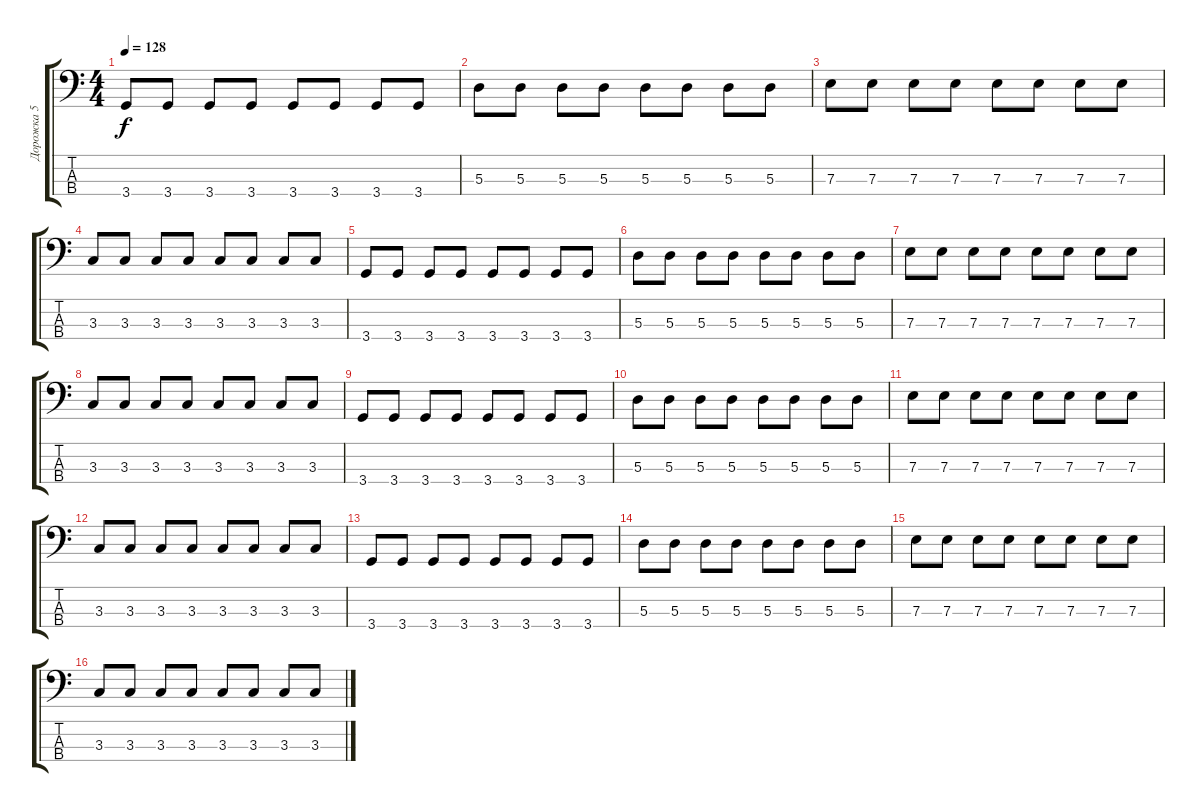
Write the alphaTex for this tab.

\track ("Дорожка 5" "Дорожка 5") {instrument electricbassfinger}
\staff {score tabs}
\tuning (G2 D2 A1 E1) {hide}
\ts (4 4)
\tempo 128
\clef f4
\ks c
3.4.8{dy f} 3.4.8 3.4.8 3.4.8 3.4.8 3.4.8 3.4.8 3.4.8 |
5.3.8 5.3.8 5.3.8 5.3.8 5.3.8 5.3.8 5.3.8 5.3.8 |
7.3.8 7.3.8 7.3.8 7.3.8 7.3.8 7.3.8 7.3.8 7.3.8 |
3.3.8 3.3.8 3.3.8 3.3.8 3.3.8 3.3.8 3.3.8 3.3.8 |
3.4.8 3.4.8 3.4.8 3.4.8 3.4.8 3.4.8 3.4.8 3.4.8 |
5.3.8 5.3.8 5.3.8 5.3.8 5.3.8 5.3.8 5.3.8 5.3.8 |
7.3.8 7.3.8 7.3.8 7.3.8 7.3.8 7.3.8 7.3.8 7.3.8 |
3.3.8 3.3.8 3.3.8 3.3.8 3.3.8 3.3.8 3.3.8 3.3.8 |
3.4.8 3.4.8 3.4.8 3.4.8 3.4.8 3.4.8 3.4.8 3.4.8 |
5.3.8 5.3.8 5.3.8 5.3.8 5.3.8 5.3.8 5.3.8 5.3.8 |
7.3.8 7.3.8 7.3.8 7.3.8 7.3.8 7.3.8 7.3.8 7.3.8 |
3.3.8 3.3.8 3.3.8 3.3.8 3.3.8 3.3.8 3.3.8 3.3.8 |
3.4.8 3.4.8 3.4.8 3.4.8 3.4.8 3.4.8 3.4.8 3.4.8 |
5.3.8 5.3.8 5.3.8 5.3.8 5.3.8 5.3.8 5.3.8 5.3.8 |
7.3.8 7.3.8 7.3.8 7.3.8 7.3.8 7.3.8 7.3.8 7.3.8 |
3.3.8 3.3.8 3.3.8 3.3.8 3.3.8 3.3.8 3.3.8 3.3.8
